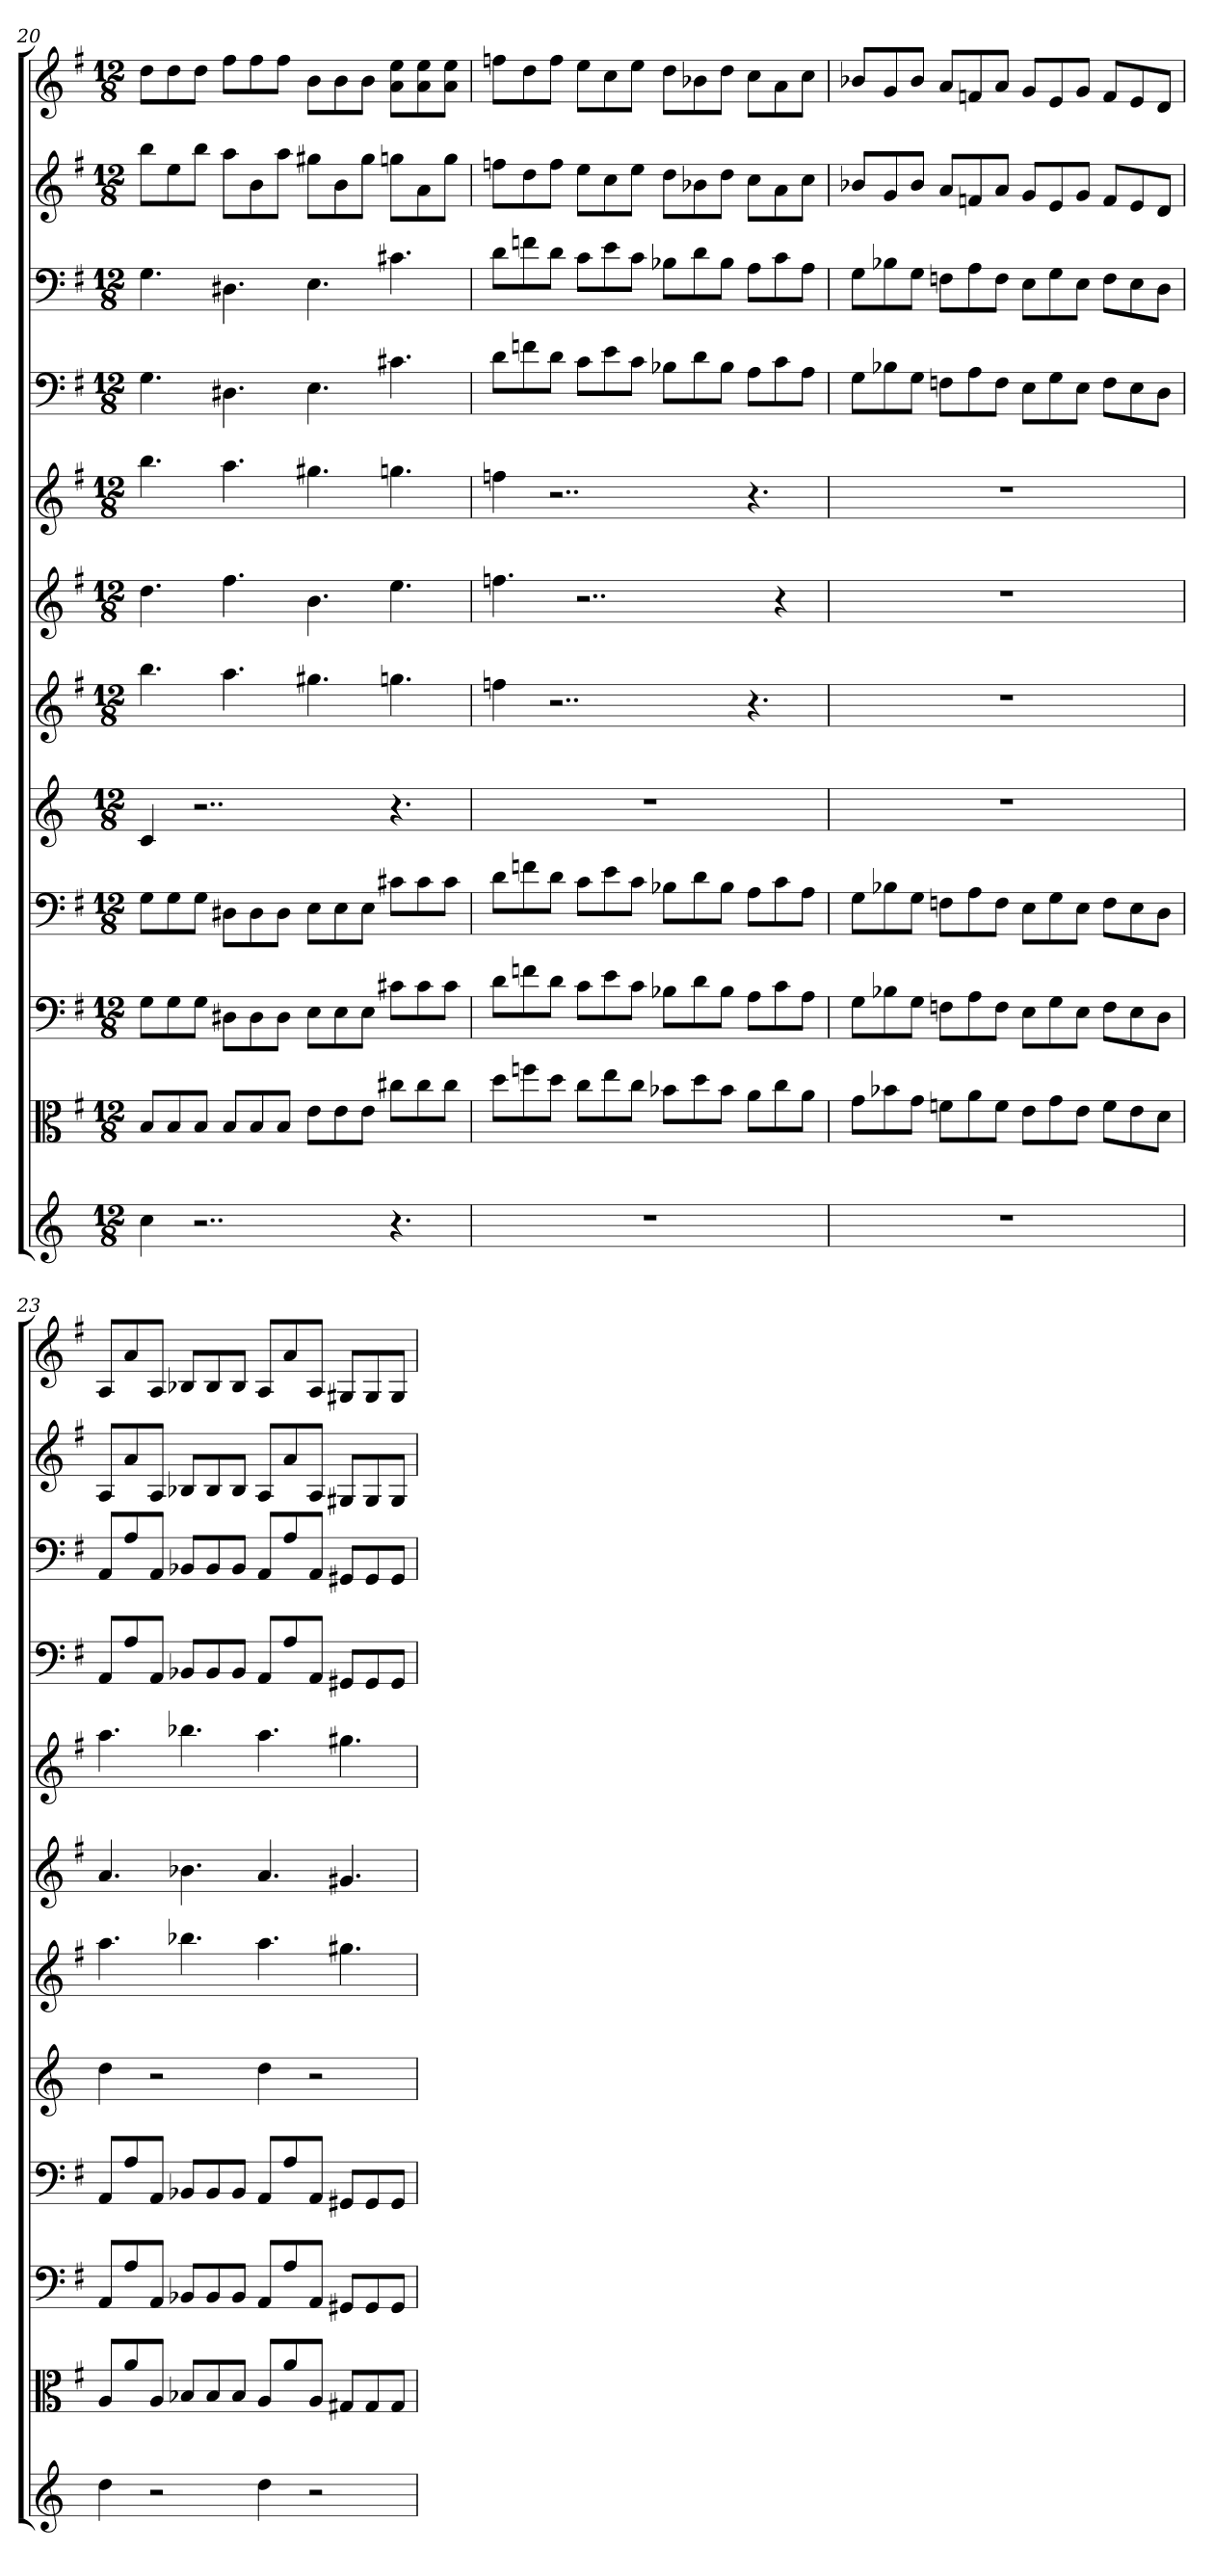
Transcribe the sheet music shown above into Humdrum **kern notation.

**kern	**kern	**kern	**kern	**kern	**kern	**kern	**kern	**kern	**kern	**kern	**kern
*part12	*part11	*part10	*part9	*part8	*part7	*part6	*part5	*part4	*part3	*part2	*part1
*staff12	*staff11	*staff10	*staff9	*staff8	*staff7	*staff6	*staff5	*staff4	*staff3	*staff2	*staff1
*	*clefC3	*clefF4	*clefF4	*	*	*	*	*clefF4	*clefF4	*	*
*k[]	*k[f#]	*k[f#]	*k[f#]	*k[]	*k[f#]	*k[f#]	*k[f#]	*k[f#]	*k[f#]	*k[f#]	*k[f#]
*M12/8	*M12/8	*M12/8	*M12/8	*M12/8	*M12/8	*M12/8	*M12/8	*M12/8	*M12/8	*M12/8	*M12/8
=20	=20	=20	=20	=20	=20	=20	=20	=20	=20	=20	=20
4cc	8B/L	8G\L	8G\L	4c	4.bb	4.dd	4.bb	4.G	4.G	8bbL	8ddL
.	8B/	8G\	8G\	.	.	.	.	.	.	8ee	8dd
2..r	8B/J	8G\J	8G\J	2..r	.	.	.	.	.	8bbJ	8ddJ
.	8B/L	8D#X\L	8D#X\L	.	4.aa	4.ff#	4.aa	4.D#X	4.D#X	8aaL	8ff#L
.	8B/	8D#\	8D#\	.	.	.	.	.	.	8b	8ff#
.	8B/J	8D#\J	8D#\J	.	.	.	.	.	.	8aaJ	8ff#J
.	8e\L	8E\L	8E\L	.	4.gg#X	4.b	4.gg#X	4.E	4.E	8gg#XL	8bL
.	8e\	8E\	8E\	.	.	.	.	.	.	8b	8b
.	8e\J	8E\J	8E\J	.	.	.	.	.	.	8gg#J	8bJ
4.r	8cc#X\L	8c#X\L	8c#X\L	4.r	4.ggn	4.ee	4.ggn	4.c#X	4.c#X	8ggnL	8a 8eeL
.	8cc#\	8c#\	8c#\	.	.	.	.	.	.	8a	8a 8ee
.	8cc#\J	8c#\J	8c#\J	.	.	.	.	.	.	8ggJ	8a 8eeJ
=21	=21	=21	=21	=21	=21	=21	=21	=21	=21	=21	=21
1.r	8dd\L	8d\L	8d\L	1.r	4ffn	4.ffn	4ffn	8d\L	8d\L	8ffnL	8ffnL
.	8ffn\	8fn\	8fn\	.	.	.	.	8fn\	8fn\	8dd	8dd
.	8dd\J	8d\J	8d\J	.	2..r	.	2..r	8d\J	8d\J	8ffJ	8ffJ
.	8cc\L	8c\L	8c\L	.	.	2..r	.	8c\L	8c\L	8eeL	8eeL
.	8ee\	8e\	8e\	.	.	.	.	8e\	8e\	8cc	8cc
.	8cc\J	8c\J	8c\J	.	.	.	.	8c\J	8c\J	8eeJ	8eeJ
.	8b-X\L	8B-X\L	8B-X\L	.	.	.	.	8B-X\L	8B-X\L	8ddL	8ddL
.	8dd\	8d\	8d\	.	.	.	.	8d\	8d\	8b-X	8b-X
.	8b-\J	8B-\J	8B-\J	.	.	.	.	8B-\J	8B-\J	8ddJ	8ddJ
.	8a\L	8A\L	8A\L	.	4.r	.	4.r	8A\L	8A\L	8ccL	8ccL
.	8cc\	8c\	8c\	.	.	4r	.	8c\	8c\	8a	8a
.	8a\J	8A\J	8A\J	.	.	.	.	8A\J	8A\J	8ccJ	8ccJ
=22	=22	=22	=22	=22	=22	=22	=22	=22	=22	=22	=22
1.r	8g\L	8G\L	8G\L	1.r	1.r	1.r	1.r	8G\L	8G\L	8b-XL	8b-XL
.	8b-X\	8B-X\	8B-X\	.	.	.	.	8B-X\	8B-X\	8g	8g
.	8g\J	8G\J	8G\J	.	.	.	.	8G\J	8G\J	8b-J	8b-J
.	8fn\L	8Fn\L	8Fn\L	.	.	.	.	8Fn\L	8Fn\L	8aL	8aL
.	8a\	8A\	8A\	.	.	.	.	8A\	8A\	8fn	8fn
.	8f\J	8F\J	8F\J	.	.	.	.	8F\J	8F\J	8aJ	8aJ
.	8e\L	8E\L	8E\L	.	.	.	.	8E\L	8E\L	8gL	8gL
.	8g\	8G\	8G\	.	.	.	.	8G\	8G\	8e	8e
.	8e\J	8E\J	8E\J	.	.	.	.	8E\J	8E\J	8gJ	8gJ
.	8f\L	8F\L	8F\L	.	.	.	.	8F\L	8F\L	8fL	8fL
.	8e\	8E\	8E\	.	.	.	.	8E\	8E\	8e	8e
.	8d\J	8D\J	8D\J	.	.	.	.	8D\J	8D\J	8dJ	8dJ
=23	=23	=23	=23	=23	=23	=23	=23	=23	=23	=23	=23
4dd	8A/L	8AA/L	8AA/L	4dd	4.aa	4.a	4.aa	8AA/L	8AA/L	8AL	8AL
.	8a/	8A/	8A/	.	.	.	.	8A/	8A/	8a	8a
2r	8A/J	8AA/J	8AA/J	2r	.	.	.	8AA/J	8AA/J	8AJ	8AJ
.	8B-X/L	8BB-X/L	8BB-X/L	.	4.bb-X	4.b-X	4.bb-X	8BB-X/L	8BB-X/L	8B-XL	8B-XL
.	8B-/	8BB-/	8BB-/	.	.	.	.	8BB-/	8BB-/	8B-	8B-
.	8B-/J	8BB-/J	8BB-/J	.	.	.	.	8BB-/J	8BB-/J	8B-J	8B-J
4dd	8A/L	8AA/L	8AA/L	4dd	4.aa	4.a	4.aa	8AA/L	8AA/L	8AL	8AL
.	8a/	8A/	8A/	.	.	.	.	8A/	8A/	8a	8a
2r	8A/J	8AA/J	8AA/J	2r	.	.	.	8AA/J	8AA/J	8AJ	8AJ
.	8G#X/L	8GG#X/L	8GG#X/L	.	4.gg#X	4.g#X	4.gg#X	8GG#X/L	8GG#X/L	8G#XL	8G#XL
.	8G#/	8GG#/	8GG#/	.	.	.	.	8GG#/	8GG#/	8G#	8G#
.	8G#/J	8GG#/J	8GG#/J	.	.	.	.	8GG#/J	8GG#/J	8G#J	8G#J
=	=	=	=	=	=	=	=	=	=	=	=
*-	*-	*-	*-	*-	*-	*-	*-	*-	*-	*-	*-
